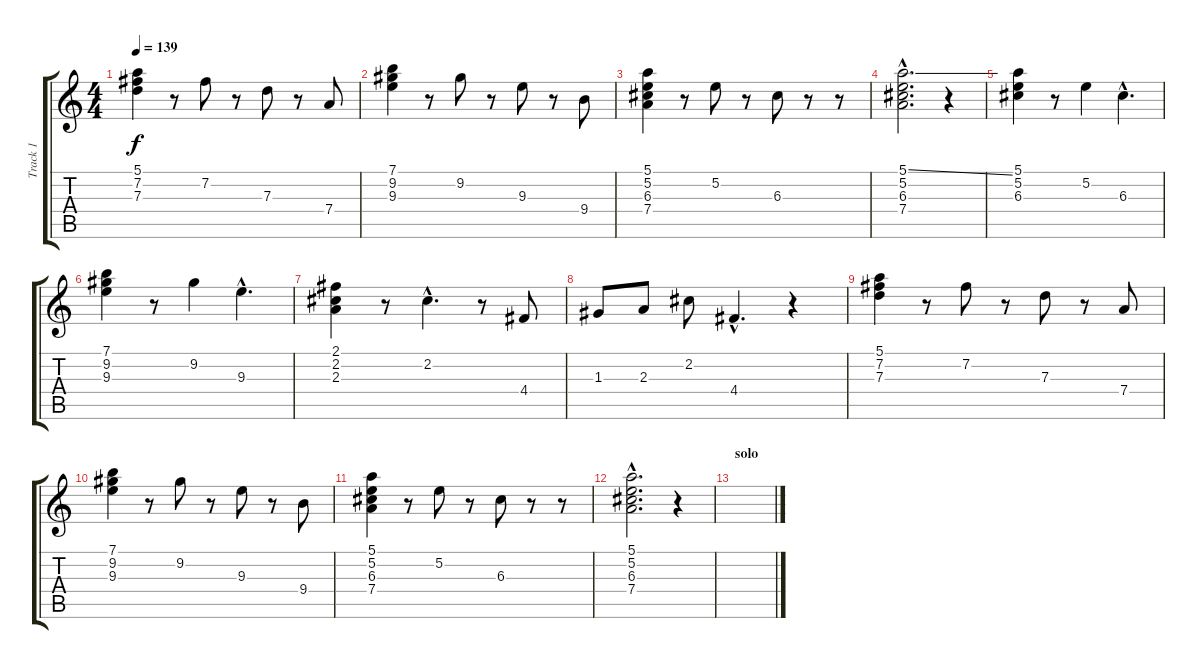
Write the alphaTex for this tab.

\track ("Track 1" "Track 1") {instrument acousticguitarsteel}
\staff {score tabs}
\tuning (E4 B3 G3 D3 A2 E2) {hide}
\ts (4 4)
\tempo 139
\clef g2
\ks c
(5.1 7.2 7.3).4{dy f} r.8 7.2.8 r.8 7.3.8 r.8 7.4.8 |
(7.1 9.2 9.3).4 r.8 9.2.8 r.8 9.3.8 r.8 9.4.8 |
(5.1 5.2 6.3 7.4).4 r.8 5.2.8 r.8 6.3.8 r.8 r.8 |
(5.1{ss hac} 5.2{hac} 6.3{hac} 7.4{hac}).2{d} r.4 |
(5.1 5.2 6.3).4 r.8 5.2.4 6.3{hac}.4{d} |
(7.1 9.2 9.3).4 r.8 9.2.4 9.3{hac}.4{d} |
(2.1 2.2 2.3).4 r.8 2.2{hac}.4{d} r.8 4.4.8 |
1.3.8 2.3.8 2.2.8 4.4{hac}.4{d} r.4 |
(5.1 7.2 7.3).4 r.8 7.2.8 r.8 7.3.8 r.8 7.4.8 |
(7.1 9.2 9.3).4 r.8 9.2.8 r.8 9.3.8 r.8 9.4.8 |
(5.1 5.2 6.3 7.4).4 r.8 5.2.8 r.8 6.3.8 r.8 r.8 |
(5.1{hac} 5.2{hac} 6.3{hac} 7.4{hac}).2{d} r.4 |
\section ("" "solo")
